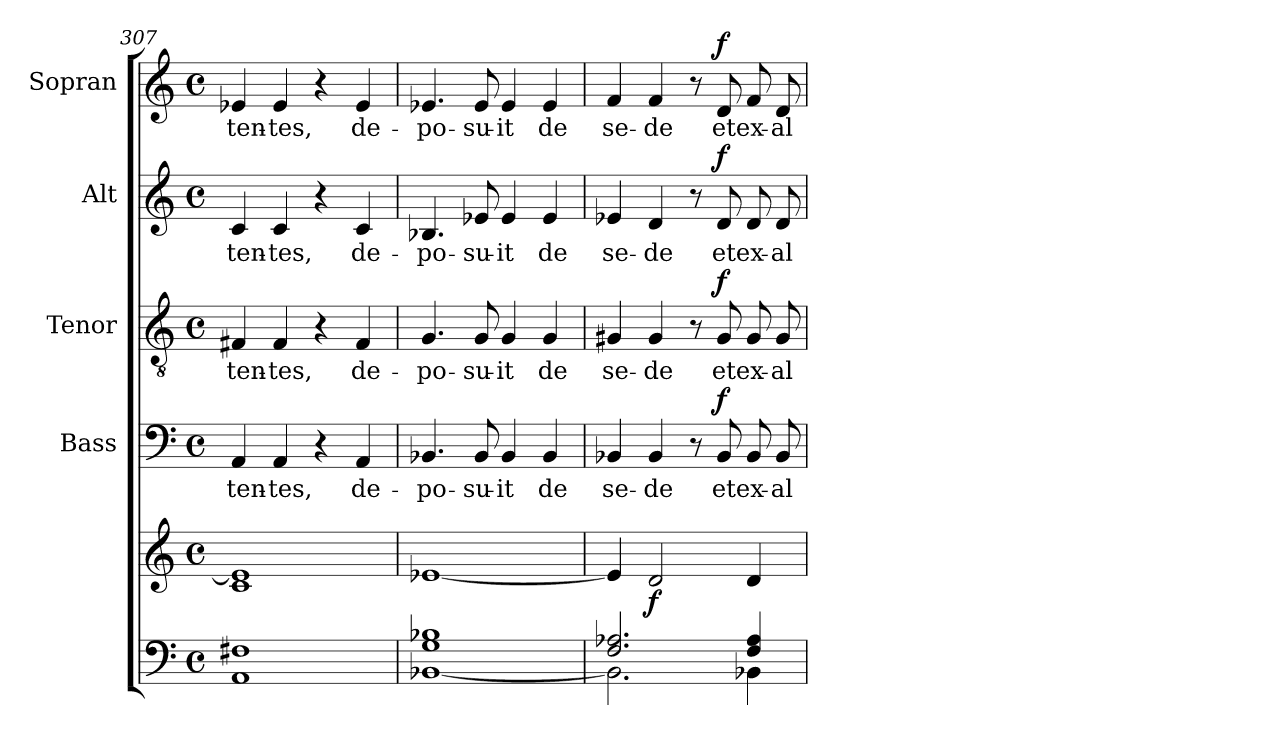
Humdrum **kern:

**kern	**kern	**dynam	**kern	**text	**dynam	**kern	**text	**dynam	**kern	**text	**dynam	**kern	**text	**dynam
*part5	*part5	*part5	*part4	*part4	*part4	*part3	*part3	*part3	*part2	*part2	*part2	*part1	*part1	*part1
*staff6	*staff5	*staff5/6	*staff4	*staff4	*staff4	*staff3	*staff3	*staff3	*staff2	*staff2	*staff2	*staff1	*staff1	*staff1
*	*	*	*I"Bass	*	*	*I"Tenor	*	*	*I"Alt	*	*	*I"Sopran	*	*
*	*	*	*I'B	*	*	*I'T	*	*	*I'A	*	*	*I'S	*	*
*clefF4	*clefG2	*	*clefF4	*	*	*clefGv2	*	*	*clefG2	*	*	*clefG2	*	*
*k[]	*k[]	*	*k[]	*	*	*k[]	*	*	*k[]	*	*	*k[]	*	*
*C:	*C:	*	*C:	*	*	*C:	*	*	*C:	*	*	*C:	*	*
*M4/4	*M4/4	*	*M4/4	*	*	*M4/4	*	*	*M4/4	*	*	*M4/4	*	*
*met(c)	*met(c)	*	*met(c)	*	*	*met(c)	*	*	*met(c)	*	*	*met(c)	*	*
=307	=307	=307	=307	=307	=307	=307	=307	=307	=307	=307	=307	=307	=307	=307
*^	*^	*	*	*	*	*	*	*	*	*	*	*	*	*
!	!	!	!	!	!	!LO:LY:b	!	!	!LO:LY:b	!	!	!LO:LY:b	!	!	!LO:LY:b	!
1F#X	1AA	1e-]	1c	.	4AA/	-ten-	.	4F#X/	-ten-	.	4c/	-ten-	.	4e-X/	-ten-	.
!	!	!	!	!	!	!LO:LY:b	!	!	!LO:LY:b	!	!	!LO:LY:b	!	!	!LO:LY:b	!
.	.	.	.	.	4AA/	-tes,	.	4F#/	-tes,	.	4c/	-tes,	.	4e-/	-tes,	.
.	.	.	.	.	4r	.	.	4r	.	.	4r	.	.	4r	.	.
!	!	!	!	!	!	!LO:LY:b	!	!	!LO:LY:b	!	!	!LO:LY:b	!	!	!LO:LY:b	!
.	.	.	.	.	4AA/	de-	.	4F#/	de-	.	4c/	de-	.	4e-/	de-	.
*	*	*v	*v	*	*	*	*	*	*	*	*	*	*	*	*	*
=308	=308	=308	=308	=308	=308	=308	=308	=308	=308	=308	=308	=308	=308	=308	=308
!	!	!	!	!	!LO:LY:b	!	!	!LO:LY:b	!	!	!LO:LY:b	!	!	!LO:LY:b	!
1G 1B-X	[<1BB-X	[1e-X	.	4.BB-X/	-po-	.	4.G/	-po-	.	4.B-X/	-po-	.	4.e-X/	-po-	.
!	!	!	!	!	!LO:LY:b	!	!	!LO:LY:b	!	!	!LO:LY:b	!	!	!LO:LY:b	!
.	.	.	.	8BB-/	-su-	.	8G/	-su-	.	8e-X/	-su-	.	8e-/	-su-	.
!	!	!	!	!	!LO:LY:b	!	!	!LO:LY:b	!	!	!LO:LY:b	!	!	!LO:LY:b	!
.	.	.	.	4BB-/	-it	.	4G/	-it	.	4e-/	-it	.	4e-/	-it	.
!	!	!	!	!	!LO:LY:b	!	!	!LO:LY:b	!	!	!LO:LY:b	!	!	!LO:LY:b	!
.	.	.	.	4BB-/	de	.	4G/	de	.	4e-/	de	.	4e-/	de	.
!!LO:LB:g=z
=309	=309	=309	=309	=309	=309	=309	=309	=309	=309	=309	=309	=309	=309	=309	=309
!	!	!	!	!	!LO:LY:b	!	!	!LO:LY:b	!	!	!LO:LY:b	!	!	!LO:LY:b	!
2.F/ 2.A-X/	2.BB-\]	4e-/]	.	4BB-X/	se-	.	4G#X/	se-	.	4e-X/	se-	.	4f/	se-	.
!	!	!	!LO:DY:b	!	!LO:LY:b	!	!	!LO:LY:b	!	!	!LO:LY:b	!	!	!LO:LY:b	!
.	.	2d/	f	4BB-/	-de	.	4G#/	-de	.	4d/	-de	.	4f/	-de	.
.	.	.	.	8r	.	.	8r	.	.	8r	.	.	8r	.	.
!	!	!	!	!	!LO:LY:b	!LO:DY:a	!	!LO:LY:b	!LO:DY:a	!	!LO:LY:b	!LO:DY:a	!	!LO:LY:b	!LO:DY:a
.	.	.	.	8BB-/	et	f	8G#/	et	f	8d/	et	f	8d/	et	f
!	!	!	!	!	!LO:LY:b	!	!	!LO:LY:b	!	!	!LO:LY:b	!	!	!LO:LY:b	!
4F/ 4A-/	4BB-X\	4d/	.	8BB-/	ex-	.	8G#/	ex-	.	8d/	ex-	.	8f/	ex-	.
!	!	!	!	!	!LO:LY:b	!	!	!LO:LY:b	!	!	!LO:LY:b	!	!	!LO:LY:b	!
.	.	.	.	8BB-/	-al-	.	8G#/	-al-	.	8d/	-al-	.	8d/	-al-	.
*v	*v	*	*	*	*	*	*	*	*	*	*	*	*	*	*
=	=	=	=	=	=	=	=	=	=	=	=	=	=	=
*-	*-	*-	*-	*-	*-	*-	*-	*-	*-	*-	*-	*-	*-	*-
